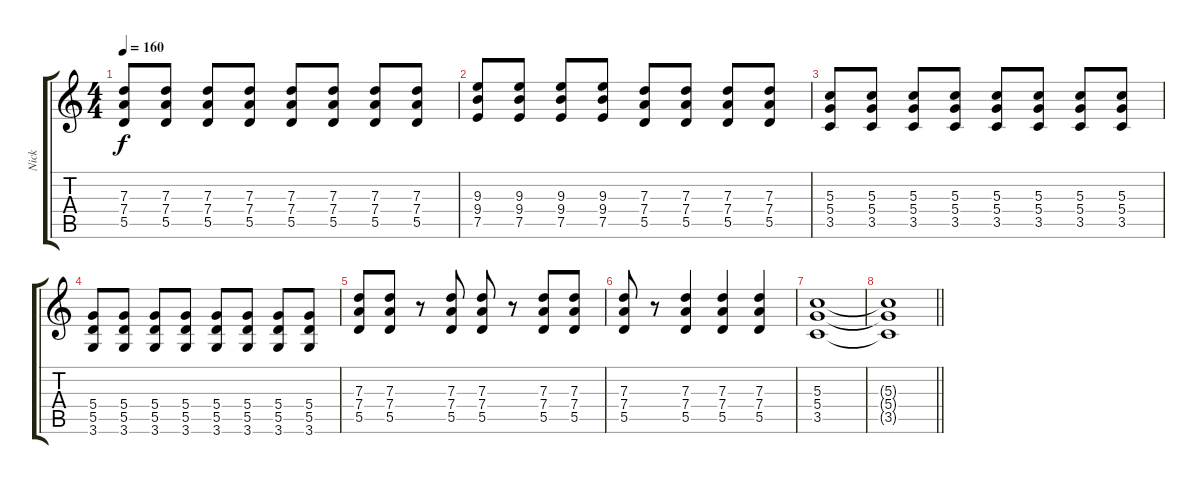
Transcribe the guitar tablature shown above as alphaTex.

\track ("Nick" "Nick") {instrument overdrivenguitar}
\staff {score tabs}
\tuning (E4 B3 G3 D3 A2 E2) {hide}
\ts (4 4)
\tempo 160
\clef g2
\ks c
(7.3 7.4 5.5).8{dy f} (7.3 7.4 5.5).8 (7.3 7.4 5.5).8 (7.3 7.4 5.5).8 (7.3 7.4 5.5).8 (7.3 7.4 5.5).8 (7.3 7.4 5.5).8 (7.3 7.4 5.5).8 |
(9.3 9.4 7.5).8 (9.3 9.4 7.5).8 (9.3 9.4 7.5).8 (9.3 9.4 7.5).8 (7.3 7.4 5.5).8 (7.3 7.4 5.5).8 (7.3 7.4 5.5).8 (7.3 7.4 5.5).8 |
(5.3 5.4 3.5).8 (5.3 5.4 3.5).8 (5.3 5.4 3.5).8 (5.3 5.4 3.5).8 (5.3 5.4 3.5).8 (5.3 5.4 3.5).8 (5.3 5.4 3.5).8 (5.3 5.4 3.5).8 |
(5.4 5.5 3.6).8 (5.4 5.5 3.6).8 (5.4 5.5 3.6).8 (5.4 5.5 3.6).8 (5.4 5.5 3.6).8 (5.4 5.5 3.6).8 (5.4 5.5 3.6).8 (5.4 5.5 3.6).8 |
(7.3 7.4 5.5).8 (7.3 7.4 5.5).8 r.8 (7.3 7.4 5.5).8 (7.3 7.4 5.5).8 r.8 (7.3 7.4 5.5).8 (7.3 7.4 5.5).8 |
(7.3 7.4 5.5).8 r.8 (7.3 7.4 5.5).4 (7.3 7.4 5.5).4 (7.3 7.4 5.5).4 |
(5.3 5.4 3.5).1 |
\barLineRight lightlight
(5.3{t} 5.4{t} 3.5{t}).1
